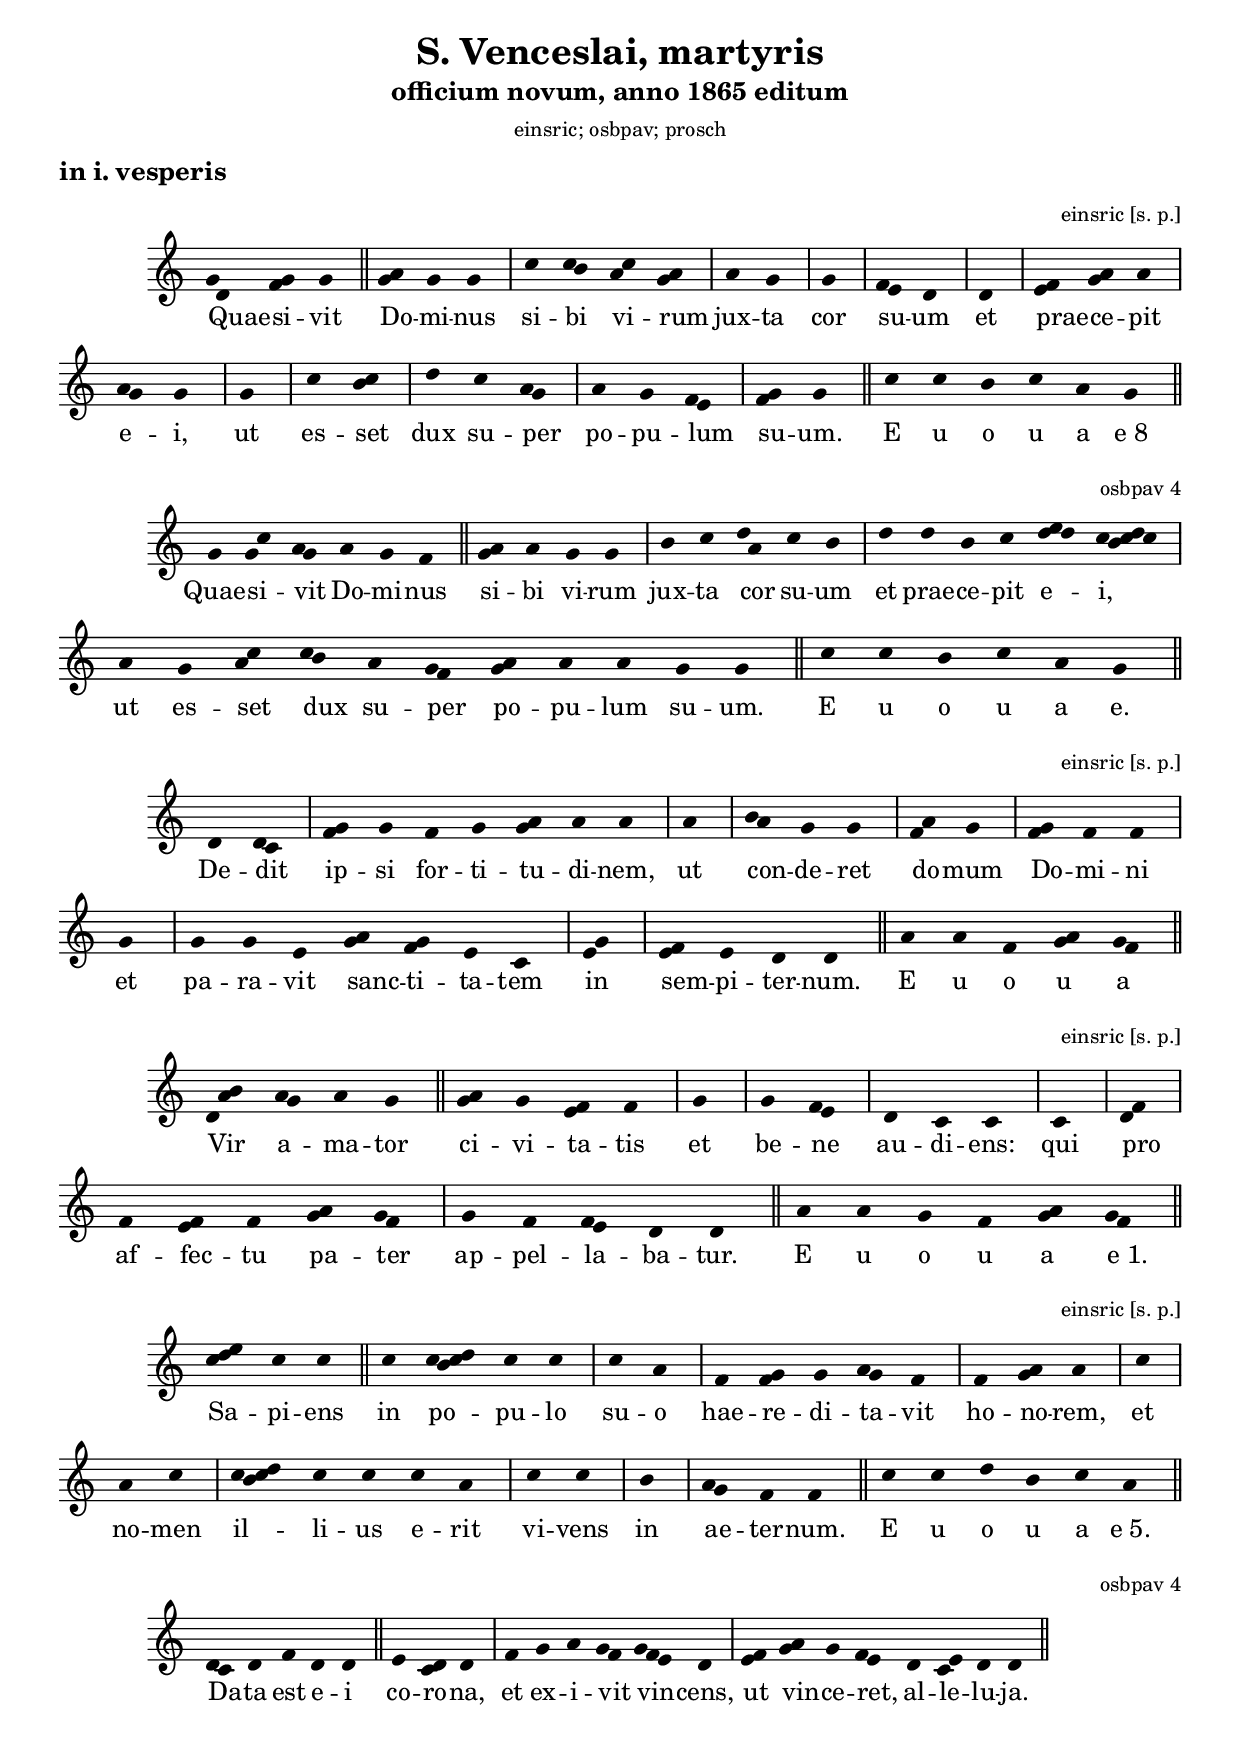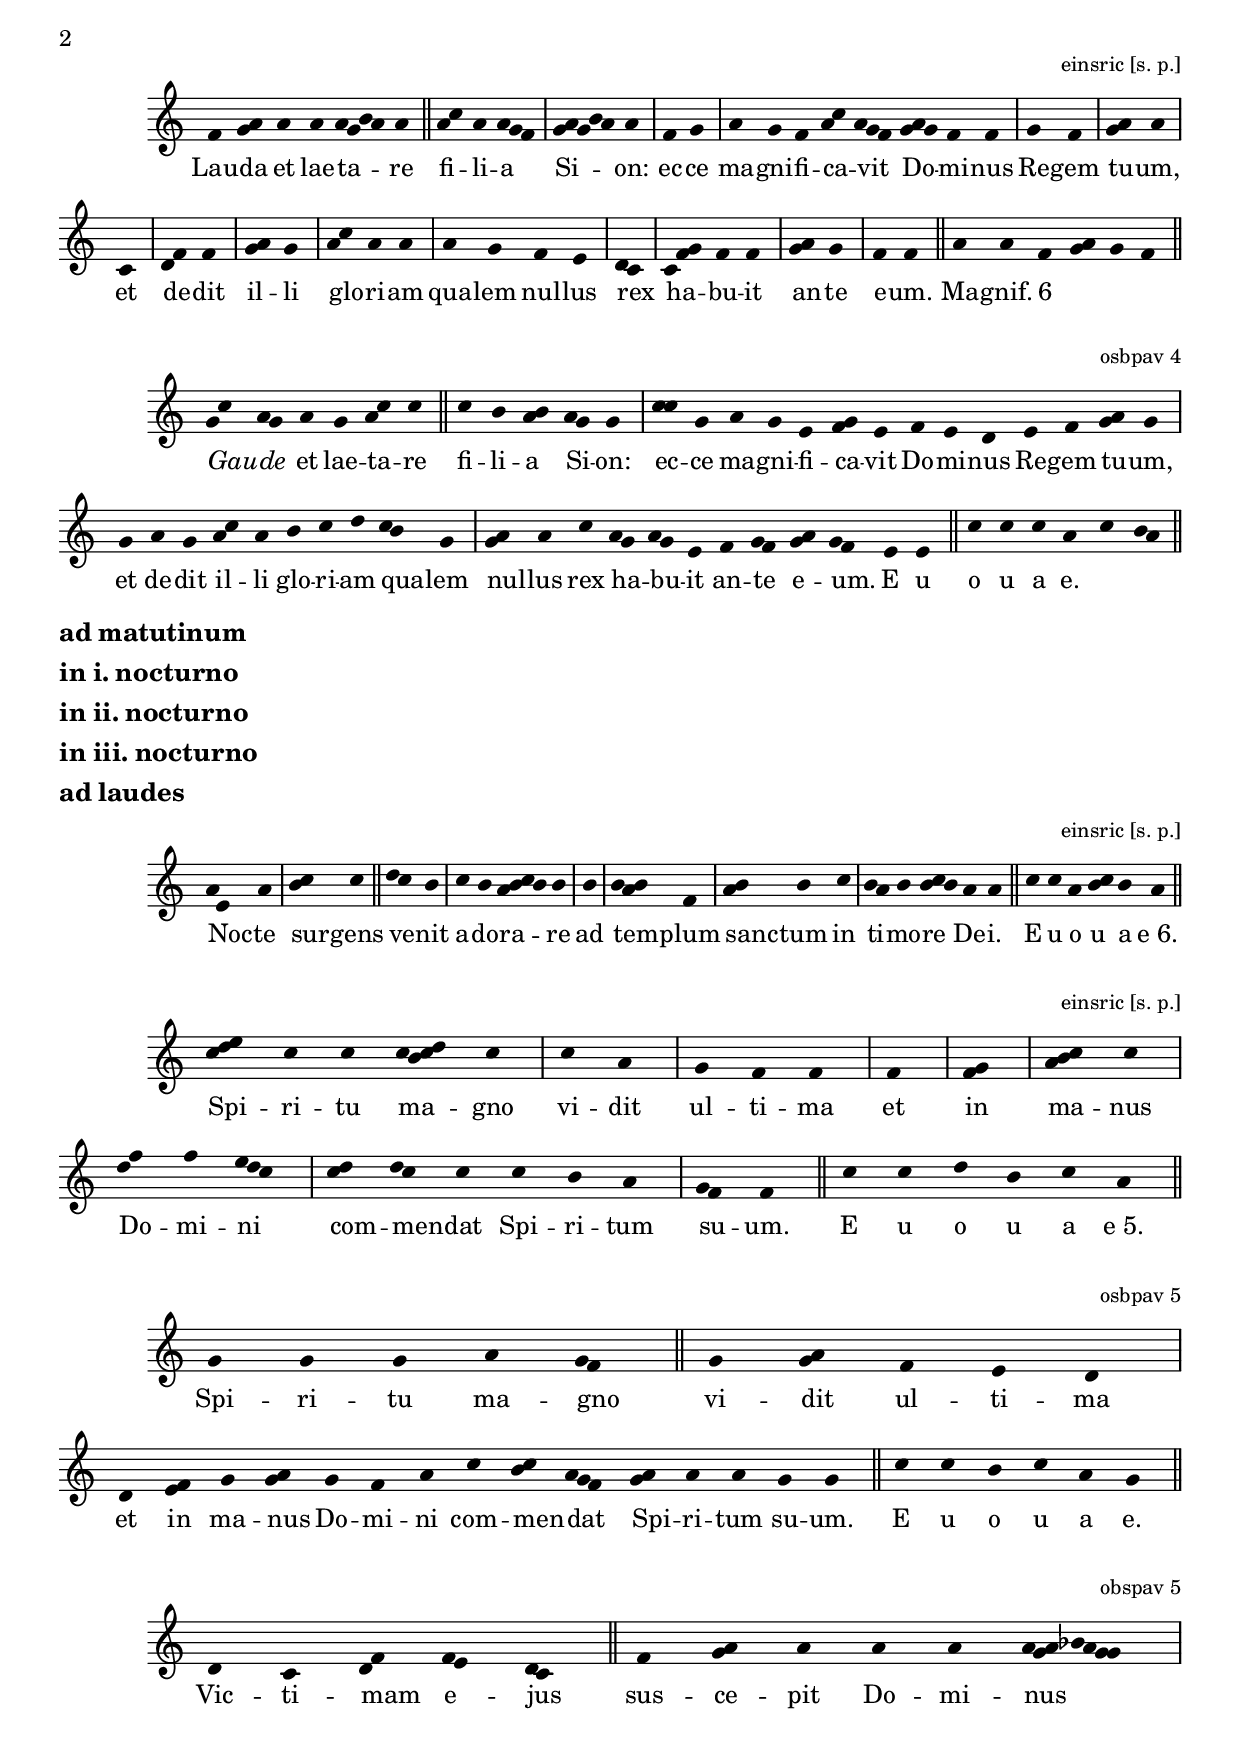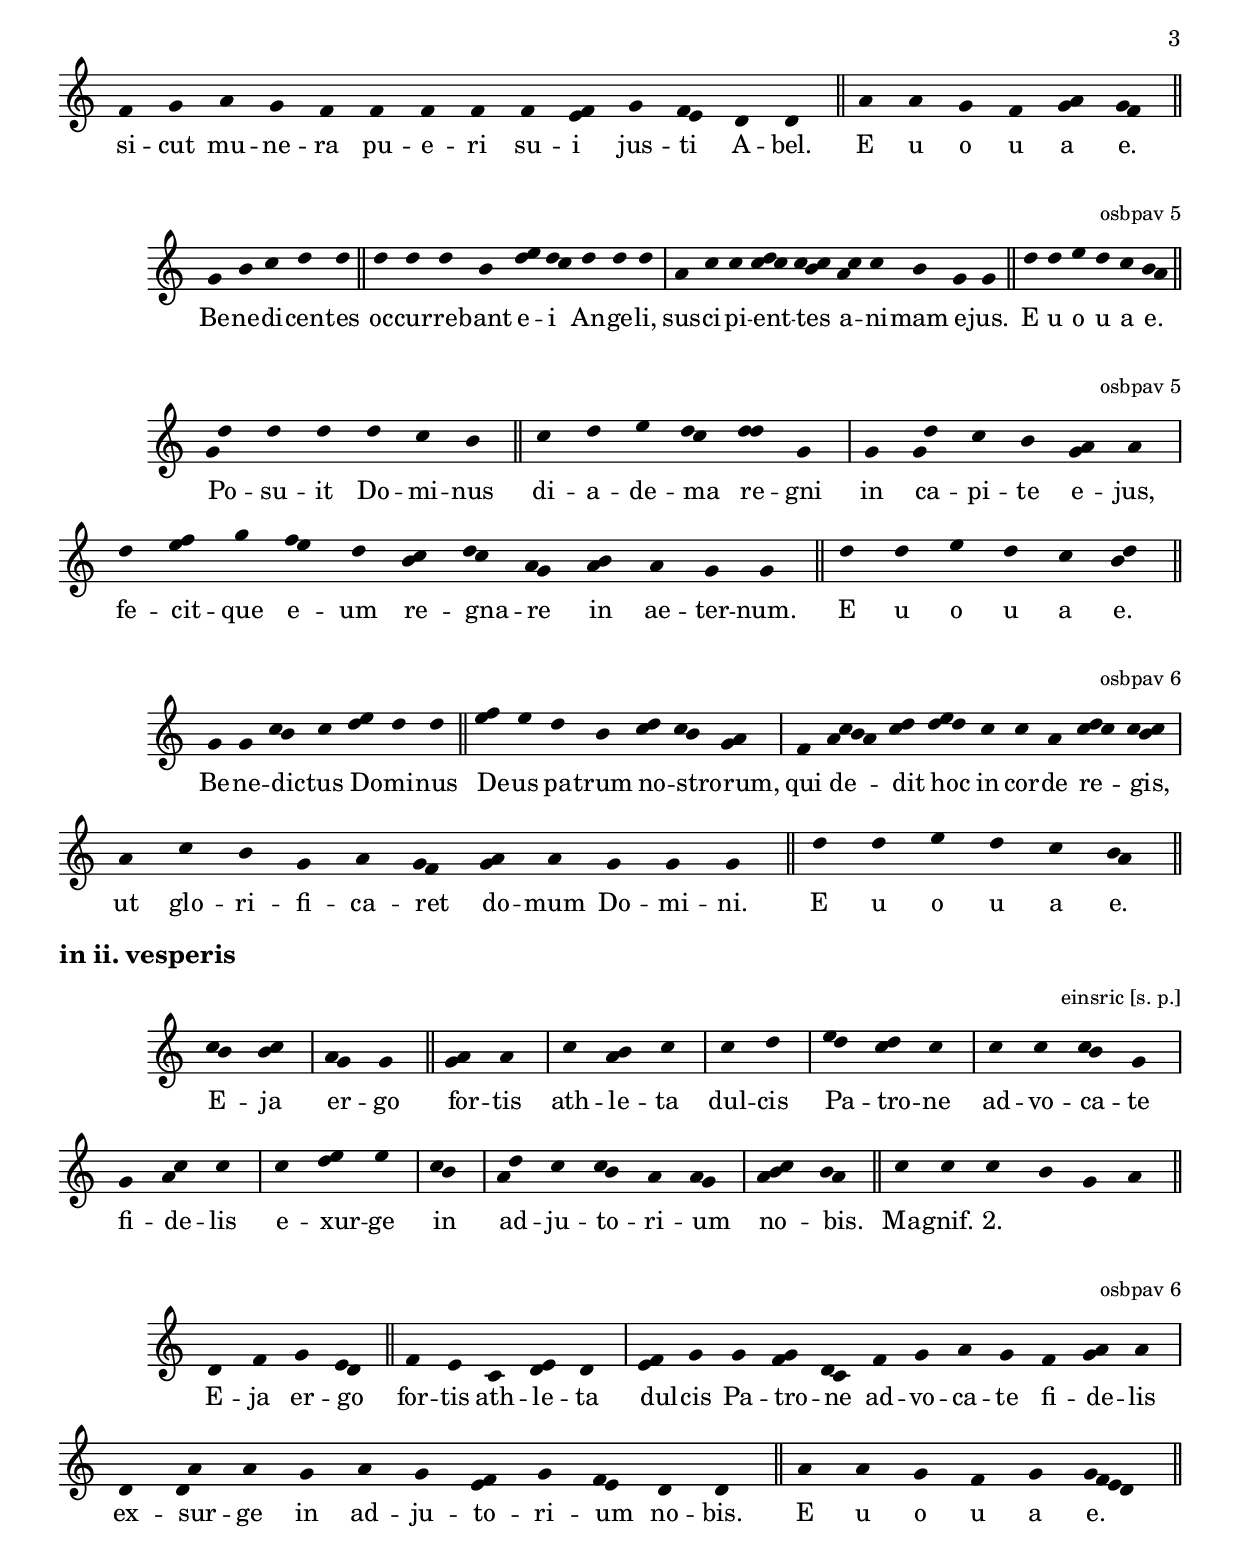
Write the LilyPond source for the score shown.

\version "2.19.32"

\include "../lib/synopsis.ily"

\header {
  title = "S. Venceslai, martyris"
  subtitle = "officium novum, anno 1865 editum"
  fontes = "einsric; osbpav; prosch"
}

\markup\vesperaeI

\version "2.19.32"

\include "../lib/synopsis.ily"

\score {
  \transpose c c' {
    \plainchant
    \melisma { g4 d } \melisma { f g } g \bar "||" \melisma { g a } g g \bar "|" c' \melisma { c' b }
    \melisma { a c' } \melisma { g a } \bar "|" a g \bar "|" g \bar "|" \melisma { f e } d \bar "|"
    d \bar "|" \melisma { e f } \melisma { g a } a \bar "|" \melisma { a g } g \bar "|"
    g \bar "|" c' \melisma { b c' } \bar "|" d'
    c' \melisma { a g } \bar "|" a g \melisma { f e } \bar "|" \melisma { f g } g \bar "||"
    c' c' b c' a g \bar "||"
  }
  \addlyrics {
    Quae -- si -- vit Do -- mi -- nus si -- bi
    vi -- rum jux -- ta cor su -- um
    et prae -- ce -- pit e -- i,
    ut es -- set dux
    su -- per po -- pu -- lum su -- um.
    E u o u a "e 8"
  }
  \header {
    quid = "antiphona"
    fontes = "einsric [s. p.]"
  }
}

\score {
  \transpose c c' {
    \plainchant
    g4 \melisma { g c' } \melisma { a g } a g f \bar "||"
    \melisma { g a } a g g \bar "|"
    b c' \melisma { d' a } c' b \bar "|"
    d' d' b c' \melisma { d' e' d' } \melisma { c' b c' d' c' } \bar "|"
    a g \melisma { a c' } \melisma { c' b }
    a \melisma { g f } \melisma { g a } a a g g \bar "||"
    c' c' b c' a g \bar "||"
  }
  \addlyrics {
    Quae -- si -- vit Do -- mi -- nus
    si -- bi vi -- rum
    jux -- ta cor su -- um
    et prae -- ce -- pit e -- i,
    ut es -- set dux
    su -- per po -- pu -- lum su -- um.
    E u o u a e.
  }
  \header {
    quid = "antiphona"
    fontes = "osbpav 4"
  }
}

%{
\melisma {}
\score {
  \transpose c c' {
    \plainchant

  }
  \addlyrics {

  }
  \header {
    fontes = ""
  }
}
%}

\version "2.19.32"

\include "../lib/synopsis.ily"

\score {
  \transpose c c' {
    \plainchant
    d4 \melisma { d c } \bar "|" \melisma { f g } g f g \melisma { g a } a a \bar "|"
    a \bar "|" \melisma { b a } g g \bar "|" \melisma { f a } g \bar "|" \melisma { f g } f f \bar "|"
    g \bar "|" g g e \melisma { g a } \melisma { f g } e c \bar "|"
    \melisma { e g } \bar "|" \melisma { e f } e d d \bar "||"
    a a f \melisma { g a } \melisma { g f } \bar "||"
  }
  \addlyrics {
    De -- dit ip -- si for -- ti -- tu -- di -- nem,
    ut con -- de -- ret do -- mum Do -- mi -- ni
    et pa -- ra -- vit sanc -- ti -- ta -- tem
    in sem -- pi -- ter -- num.
    E u o u a "e 1."
  }
  \header {
    quid = "antiphona"
    fontes = "einsric [s. p.]"
  }
}

%{
\score {
  \transpose c c' {
    \plainchant

  }
  \addlyrics {

  }
  \header {
    fontes = ""
  }
}
%}

\version "2.19.32"

\include "../lib/synopsis.ily"

\score {
  \transpose c c' {
    \plainchant
    \melisma { d4 a b } \melisma { a g } a g \bar "||" \melisma { g a } g \melisma { e f } f \bar "|"
    g \bar "|" g \melisma { f e } \bar "|" d c c \bar "|"
    c \bar "|" \melisma { d f } \bar "|" f \melisma { e f } f
    \melisma { g a } \melisma { g f } \bar "|" g f \melisma { f e } d d \bar "||"
    a a g f \melisma { g a } \melisma { g f } \bar "||"
  }
  \addlyrics {
    Vir a -- ma -- tor ci -- vi -- ta -- tis
    et be -- ne au -- di -- ens:
    qui pro af -- fec -- tu
    pa -- ter ap -- pel -- la -- ba -- tur.
    E u o u a "e 1."
  }
  \header {
    quid = "antiphona"
    fontes = "einsric [s. p.]"
  }
}

%{
\score {
  \transpose c c' {
    \plainchant

  }
  \addlyrics {

  }
  \header {
    fontes = ""
  }
}
%}

\version "2.19.32"

\include "../lib/synopsis.ily"

\score {
  \transpose c c' {
    \plainchant
    \melisma { c'4 d' e' } c' c' \bar "||" c' \melisma { c' b c' d' } c' c' \bar "|" c' a \bar "|"
    f \melisma { f g } g \melisma { a g } f \bar "|" f \melisma { g a } a \bar "|"
    c' \bar "|" a c' \bar "|" \melisma { c' b c' d' } c' c'
    c' a \bar "|" c' c' \bar "|" b \bar "|" \melisma { a g } f f \bar "||"
    c' c' d' b c' a \bar "||"
  }
  \addlyrics {
    Sa -- pi -- ens in po -- pu -- lo su -- o
    hae -- re -- di -- ta -- vit ho -- no -- rem,
    et no -- men il -- li -- us
    e -- rit vi -- vens in ae -- ter -- num.
    E u o u a "e 5."
  }
  \header {
    quid = "antiphona"
    fontes = "einsric [s. p.]"
  }
}

%{
\score {
  \transpose c c' {
    \plainchant

  }
  \addlyrics {

  }
  \header {
    fontes = ""
  }
}
%}

\version "2.19.32"

\include "../lib/synopsis.ily"

\score {
  \transpose c c' {
    \plainchant
    \melisma { d4 c } d f d d \bar "||"
    e \melisma { c d } d \bar "|"
    f g a \melisma { g f } \melisma { g f e } d \bar "|"
    \melisma { e f } \melisma { g a } g \melisma { f e } d \melisma { c e } d d \bar "||"
  }
  \addlyrics {
    Da -- ta est e -- i
    co -- ro -- na,
    et ex -- i -- vit vin -- cens,
    ut vin -- ce -- ret, al -- le -- lu -- ja.
  }
  \header {
    quid = "antiphona"
    fontes = "osbpav 4"
    modus = "2" % Euouae deest, sed modus praescribitur in annotatione
  }
}

%{
\score {
  \transpose c c' {
    \plainchant

  }
  \addlyrics {

  }
  \header {
    fontes = ""
  }
}
%}


\version "2.19.32"

\include "../lib/synopsis.ily"

\score {
  \transpose c c' {
    \plainchant
    f4 \melisma { g a } a a \melisma { a g b a } a \bar "||"
    \melisma { a c' } a \melisma { a g f } \bar "|" \melisma { g a g b a } a \bar "|"
    f g \bar "|" a g f \melisma { a c' } \melisma { a g f } \melisma { g a g } f f \bar "|"
    g f \bar "|" \melisma { g a } a \bar "|"
    c \bar "|" \melisma { d f } f \bar "|" \melisma { g a } g \bar "|" \melisma { a c' } a a \bar "|"
    a g f e \bar "|" \melisma { d c } \bar "|" \melisma { c f g } f f \bar "|"
    \melisma { g a } g \bar "|" f f \bar "||"
    a a f \melisma { g a } g f \bar "||"
  }
  \addlyrics {
    Lau -- da et lae -- ta -- re
    fi -- li -- a Si -- on:
    ec -- ce ma -- gni -- fi -- ca -- vit Do -- mi -- nus
    Re -- gem tu -- um,
    et de -- dit il -- li glo -- ri -- am
    qua -- lem nul -- lus rex ha -- bu -- it
    an -- te e -- um.
    Ma -- gnif. "6"
  }
  \header {
    quid = "antiphona"
    fontes = "einsric [s. p.]"
  }
}

\score {
  \transpose c c' {
    \plainchant
    \melisma { g4 c' } \melisma { a g } a g \melisma { a c' } c' \bar "||"
    c' b \melisma { a b } \melisma { a g } g \bar "|"
    \melisma { c' c' } g a g e \melisma { f g } e f e d e f \melisma { g a } g \bar "|"
    g a g \melisma { a c' } a b c' d' \melisma { c' b } g \bar "|"
    \melisma { g a } a c' \melisma { a g } \melisma { a g } e f \melisma { g f } \melisma { g a } \melisma { g f } e e \bar "||"
    c' c' c' a c' \melisma { b a } \bar "||"
  }
  \addlyrics {
    \lyrit Gau -- de \lyrrev et lae -- ta -- re
    fi -- li -- a Si -- on:
    ec -- ce ma -- gni -- fi -- ca -- vit Do -- mi -- nus Re -- gem tu -- um,
    et de -- dit il -- li glo -- ri -- am
    qua -- lem nul -- lus rex ha -- bu -- it
    an -- te e -- um.
    E u o u a e.
  }
  \header {
    quid = "antiphona"
    fontes = "osbpav 4"
  }
}

%{
\score {
  \transpose c c' {
    \plainchant

  }
  \addlyrics {

  }
  \header {
    fontes = ""
  }
}
%}


\markup\matutinum
\markup\nocturnusI
\markup\nocturnusII
\markup\nocturnusIII
\markup\laudes

\version "2.19.32"

\include "../lib/synopsis.ily"

\score {
  \transpose c c' {
    \plainchant
    % almost certainly clef error in the source, should be a terce lower
    \melisma { a4 e } a \bar "|" \melisma { b c' } c' \bar "||"
    \melisma { d' c' } b \bar "|" c' b \melisma { a b c' b } b \bar "|"
    b \bar "|" \melisma { b a b } f \bar "|" \melisma { a b } b
    c' \bar "|" \melisma { b a } b \melisma { b c' b } a a \bar "||"
    c' c' a \melisma { b c' } b a \bar "||"
  }
  \addlyrics {
    Noc -- te sur -- gens
    ve -- nit a -- do -- ra -- re
    ad tem -- plum sanc -- tum
    in ti -- mo -- re De -- i.
    E u o u a "e 6."
  }
  \header {
    quid = "antiphona"
    fontes = "einsric [s. p.]"
    % the source is of monastic course and doesn't include the lauds cycle,
    % but this antiphon is reproduced with designation "ad primam"
  }
}

%{
\score {
  \transpose c c' {
    \plainchant

  }
  \addlyrics {

  }
  \header {
    fontes = ""
  }
}
%}

\version "2.19.32"

\include "../lib/synopsis.ily"

\score {
  \transpose c c' {
    \plainchant
    \melisma { c'4 d' e' } c' c' \melisma { c' b c' d' } c' \bar "|" c' a \bar "|" g f f \bar "|"
    f \bar "|" \melisma { f g } \bar "|" \melisma { a b c' } c' \bar "|" \melisma { d' f' } f' \melisma { e' d' c' } \bar "|"
    \melisma { c' d' } \melisma { d' c' } c' c' b a \bar "|" \melisma { g f } f \bar "||"
    c' c' d' b c' a \bar "||"
  }
  \addlyrics {
    Spi -- ri -- tu ma -- gno vi -- dit ul -- ti -- ma
    et in ma -- nus Do -- mi -- ni
    com -- men -- dat Spi -- ri -- tum su -- um.
    E u o u a "e 5."
  }
  \header {
    quid = "antiphona"
    fontes = "einsric [s. p.]"
    % the source is of monastic course and doesn't include the lauds cycle,
    % but this antiphon is reproduced with designation "ad tertiam"
  }
}

\score {
  \transpose c c' {
    \plainchant
    g4 g g a \melisma { g f } \bar "||"
    g \melisma { g a } f e d \bar "|"
    d \melisma { e f } g \melisma { g a } g f a c' \melisma { b c' } \melisma { a g f } \melisma { g a } a a g g \bar "||"
    c' c' b c' a g \bar "||"
  }
  \addlyrics {
    Spi -- ri -- tu ma -- gno vi -- dit ul -- ti -- ma
    et in ma -- nus Do -- mi -- ni
    com -- men -- dat Spi -- ri -- tum su -- um.
    E u o u a e.
  }
  \header {
    quid = "antiphona"
    fontes = "osbpav 5"
  }
}

%{
\score {
  \transpose c c' {
    \plainchant

  }
  \addlyrics {

  }
  \header {
    fontes = ""
  }
}
%}

\version "2.19.32"

\include "../lib/synopsis.ily"

\score {
  \transpose c c' {
    \plainchant
    d4 c \melisma { d f } \melisma { f e } \melisma { d c } \bar "||"
    f \melisma { g a } a a a \melisma { a g a bes a g g } \bar "|"
    f g a g f f f f f \melisma { e f } g \melisma { f e } d d \bar "||"
    a a g f \melisma { g a } \melisma { g f } \bar "||"
  }
  \addlyrics {
    Vic -- ti -- mam e -- jus
    sus -- ce -- pit Do -- mi -- nus
    si -- cut mu -- ne -- ra pu -- e -- ri su -- i jus -- ti A -- bel.
    E u o u a e.
  }
  \header {
    quid = "antiphona"
    fontes = "obspav 5"
  }
}

%{
\score {
  \transpose c c' {
    \plainchant

  }
  \addlyrics {

  }
  \header {
    fontes = ""
  }
}
%}

\version "2.19.32"

\include "../lib/synopsis.ily"

\score {
  \transpose c c' {
    \plainchant
    g4 b c' d' d' \bar "||"
    d' d' d' b \melisma { d' e' } \melisma { d' c' } d' d' d' \bar "|"
    a c' c' \melisma { c' d' c' } \melisma { c' b c' } \melisma { a c' } c' b g g \bar "||"
    d' d' e' d' c' \melisma { b a } \bar "||"
  }
  \addlyrics {
    Be -- ne -- di -- cen -- tes
    oc -- cur -- re -- bant e -- i An -- ge -- li,
    sus -- ci -- pi -- ent -- tes a -- ni -- mam e -- jus.
    E u o u a e.
  }
  \header {
    quid = "antiphona"
    fontes = "osbpav 5"
  }
}

%{
\score {
  \transpose c c' {
    \plainchant

  }
  \addlyrics {

  }
  \header {
    fontes = ""
  }
}
%}

\version "2.19.32"

\include "../lib/synopsis.ily"

\score {
  \transpose c c' {
    \plainchant
    \melisma { g4 d' } d' d' d' c' b \bar "||"
    c' d' e' \melisma { d' c' } \melisma { d' d' } g \bar "|"
    g \melisma { g d' } c' b \melisma { g a } a \bar "|"
    d' \melisma { e' f' } g' \melisma { f' e' } d' \melisma { b c' } \melisma { d' c' } \melisma { a g } \melisma { a b } a g g \bar "||"
    d' d' e' d' c' \melisma { b d' } \bar "||"
  }
  \addlyrics {
    Po -- su -- it Do -- mi -- nus
    di -- a -- de -- ma re -- gni
    in ca -- pi -- te e -- jus,
    fe -- cit -- que e -- um re -- gna -- re in ae -- ter -- num.
    E u o u a e.
  }
  \header {
    quid = "antiphona"
    fontes = "osbpav 5"
  }
}

%{
\score {
  \transpose c c' {
    \plainchant

  }
  \addlyrics {

  }
  \header {
    fontes = ""
  }
}
%}


\version "2.19.32"

\include "../lib/synopsis.ily"

\score {
  \transpose c c' {
    \plainchant
    g4 g \melisma { c' b } c' \melisma { d' e' } d' d' \bar "||"
    \melisma { e' f' } e' d' b \melisma { c' d' } \melisma { c' b } \melisma { g a } \bar "|"
    f \melisma { a c' b a } \melisma { c' d' } \melisma { d' e' d' } c' c' a \melisma { c' d' c' } \melisma { c' b c' } \bar "|"
    a c' b g a \melisma { g f } \melisma { g a } a g g g \bar "||"
    d' d' e' d' c' \melisma { b a } \bar "||"
  }
  \addlyrics {
    Be -- ne -- dic -- tus Do -- mi -- nus
    De -- us pa -- trum no -- stro -- rum,
    qui de -- dit hoc in cor -- de re -- gis,
    ut glo -- ri -- fi -- ca -- ret do -- mum Do -- mi -- ni.
    E u o u a e.
  }
  \header {
    quid = "antiphona"
    fontes = "osbpav 6"
  }
}

%{
\score {
  \transpose c c' {
    \plainchant

  }
  \addlyrics {

  }
  \header {
    fontes = ""
  }
}
%}


\markup\vesperaeII

\version "2.19.32"

\include "../lib/synopsis.ily"

\score {
  \transpose c c' {
    \plainchant
    \melisma { c'4 b } \melisma { b c' } \bar "|" \melisma { a g } g \bar "||"
    \melisma { g a } a \bar "|" c' \melisma { a b } c' \bar "|"
    c' d' \bar "|" \melisma { e' d' } \melisma { c' d' } c' \bar "|"
    c' c' \melisma { c' b } g \bar "|" g \melisma { a c' } c' \bar "|"
    c' \melisma { d' e' } e' \bar "|"
    \melisma { c' b } \bar "|" \melisma { a d' } c' \melisma { c' b } a \melisma { a g } \bar "|" \melisma { a b c' } \melisma { b a } \bar "||"
    c' c' c' b g a \bar "||"
  }
  \addlyrics {
    E -- ja er -- go
    for -- tis ath -- le -- ta
    dul -- cis Pa -- tro -- ne
    ad -- vo -- ca -- te fi -- de -- lis
    e -- xur -- ge % sic
    in ad -- ju -- to -- ri -- um no -- bis.
    Ma -- gnif. "2."
  }
  \header {
    quid = "antiphona"
    fontes = "einsric [s. p.]"
  }
}

\score {
  \transpose c c' {
    \plainchant
    d4 f g \melisma { e d } \bar "||"
    f e c \melisma { d e } d \bar "|"
    \melisma { e f } g g \melisma { f g } \melisma { d c } f g a g f \melisma { g a } a \bar "|"
    d \melisma { d a } a g a g \melisma { e f } g \melisma { f e } d d \bar "||"
    a a g f g \melisma { g f e d } \bar "||"
  }
  \addlyrics {
    E -- ja er -- go
    for -- tis ath -- le -- ta
    dul -- cis Pa -- tro -- ne ad -- vo -- ca -- te fi -- de -- lis
    ex -- sur -- ge in ad -- ju -- to -- ri -- um no -- bis.
    E u o u a e.
  }
  \header {
    quid = "antiphona"
    fontes = "osbpav 6"
  }
}

%{
\score {
  \transpose c c' {
    \plainchant

  }
  \addlyrics {

  }
  \header {
    fontes = ""
  }
}
%}

